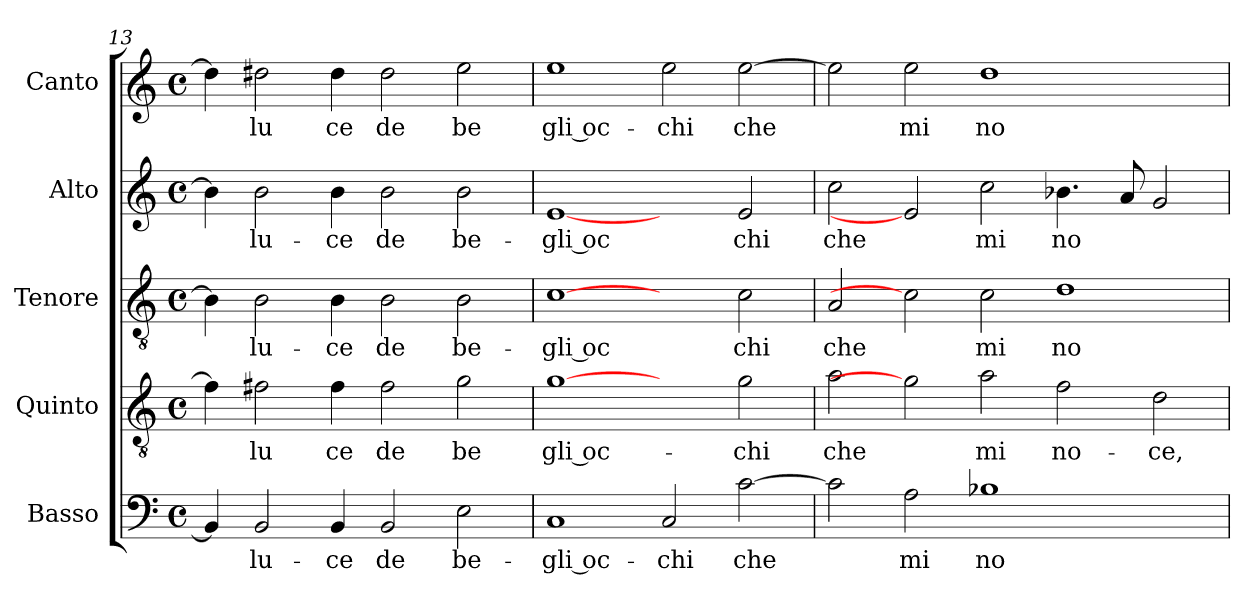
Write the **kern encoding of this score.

**kern	**text	**kern	**text	**kern	**text	**kern	**text	**kern	**text
*part5	*part5	*part4	*part4	*part3	*part3	*part2	*part2	*part1	*part1
*staff5	*staff5	*staff4	*staff4	*staff3	*staff3	*staff2	*staff2	*staff1	*staff1
*I"Basso	*	*I"Quinto	*	*I"Tenore	*	*I"Alto	*	*I"Canto	*
*clefF4	*	*clefGv2	*	*clefGv2	*	*clefG2	*	*clefG2	*
*M4/4	*	*M4/4	*	*M4/4	*	*M4/4	*	*M4/4	*
*met(c)	*	*met(c)	*	*met(c)	*	*met(c)	*	*met(c)	*
=13	=13	=13	=13	=13	=13	=13	=13	=13	=13
4BB/]	.	4f#\]	.	4B\]	.	4b\]	.	4dd#\]	.
!	!LO:LY:b:cj	!	!LO:LY:b:cj	!	!LO:LY:b:cj	!	!LO:LY:b:cj	!	!LO:LY:b:cj
2BB/	lu-	2f#X\	lu	2B\	lu-	2b\	lu-	2dd#X\	lu
!	!LO:LY:b:cj	!	!LO:LY:b:cj	!	!LO:LY:b:cj	!	!LO:LY:b:cj	!	!LO:LY:b:cj
4BB/	-ce	4f#\	ce	4B\	-ce	4b\	-ce	4dd#\	ce
!	!LO:LY:b:cj	!	!LO:LY:b:cj	!	!LO:LY:b:cj	!	!LO:LY:b:cj	!	!LO:LY:b:cj
2BB/	de	2f#\	de	2B\	de	2b\	de	2dd#\	de
!	!LO:LY:b:cj	!	!LO:LY:b:cj	!	!LO:LY:b:cj	!	!LO:LY:b:cj	!	!LO:LY:b:cj
2E\	be-	2g\	be	2B\	be-	2b\	be-	2ee\	be
!!LO:LB:g=z
=14	=14	=14	=14	=14	=14	=14	=14	=14	=14
!	!LO:LY:b:rj	!	!LO:LY:b:rj	!	!LO:LY:b:rj	!	!LO:LY:b:rj	!	!LO:LY:b:rj
1C	-gli oc-	[1g	gli oc-	[1c	-gli oc	[1e	-gli oc	1ee	gli oc-
!	!LO:LY:b:cj	!	!	!	!	!	!	!	!LO:LY:b:cj
2C/	-chi	2ryy	.	2ryy	.	2ryy	.	2ee\	-chi
!	!LO:LY:b	!	!LO:LY:b:cj	!	!LO:LY:b:cj	!	!LO:LY:b:cj	!	!LO:LY:b
[>2c\	che	2g\	-chi	2c\	chi	2e/	chi	[>2ee\	che
=15	=15	=15	=15	=15	=15	=15	=15	=15	=15
!	!	!	!LO:LY:b:cj	!	!LO:LY:b:cj	!	!LO:LY:b:cj	!	!
2c\]	.	2a\	che	2A/	che	2cc\	che	2ee\]	.
!	!LO:LY:b:cj	!	!	!	!	!	!	!	!LO:LY:b:cj
2A\	mi	2g]	.	2c]	.	2e]	.	2ee\	mi
!	!LO:LY:b:cj	!	!LO:LY:b:cj	!	!LO:LY:b:cj	!	!LO:LY:b:cj	!	!LO:LY:b:cj
1B-X	no-	2a\	mi	2c\	mi	2cc\	mi	1dd	no-
!	!	!	!LO:LY:b:cj	!	!LO:LY:b:cj	!	!LO:LY:b:cj	!	!
.	.	2f\	no-	1d	no	4.b-X\	no	.	.
.	.	.	.	.	.	8a/	.	.	.
!	!	!	!LO:LY:b:cj	!	!	!	!	!	!
2ryy	.	2d\	-ce,	.	.	2g/	.	2ryy	.
=	=	=	=	=	=	=	=	=	=
*-	*-	*-	*-	*-	*-	*-	*-	*-	*-
